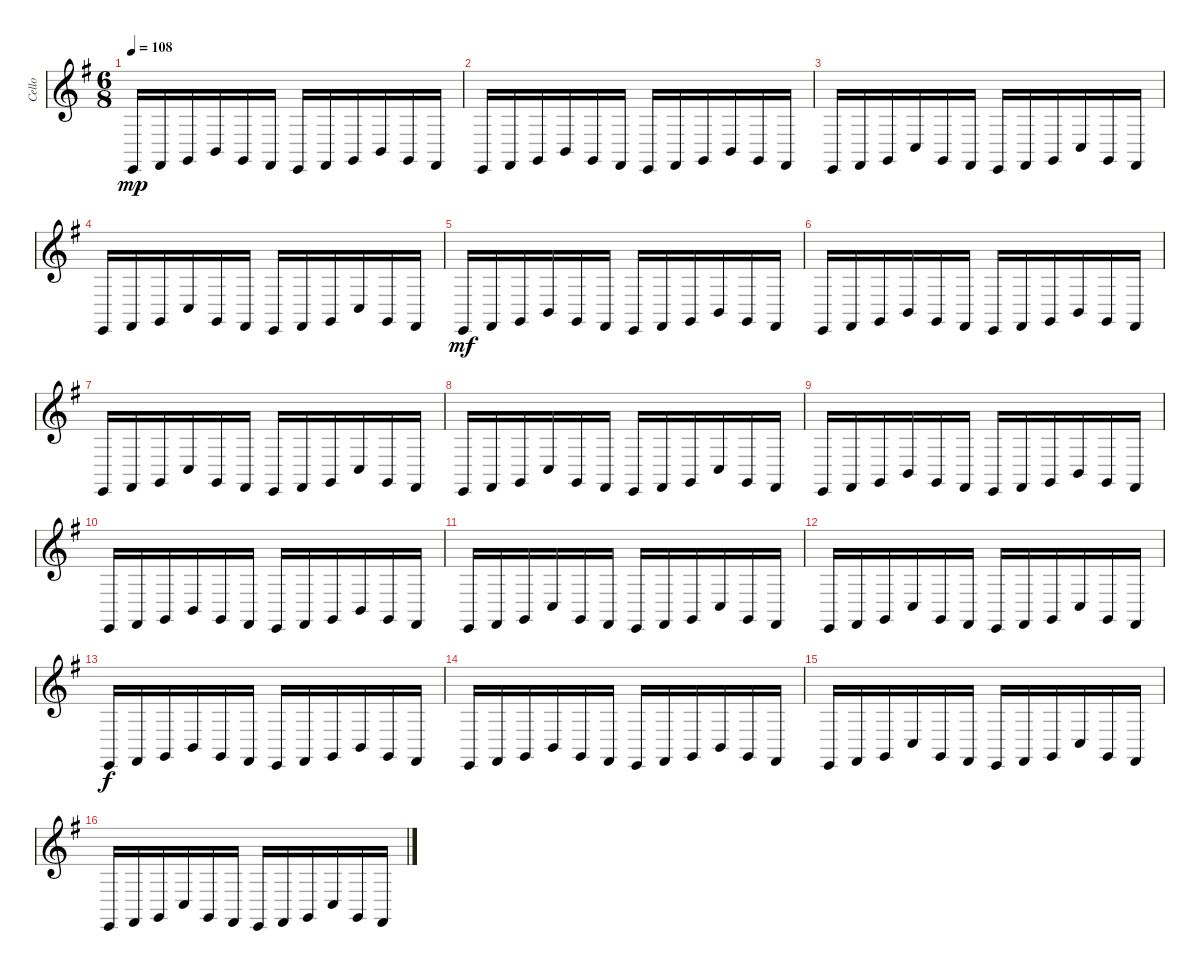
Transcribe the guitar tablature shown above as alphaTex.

\track ("Cello" "Cello") {instrument stringensemble1}
\staff {score}
\tuning (A3 D3 G2 C2) {hide}
\ts (6 8)
\tempo 108
\clef g2
\ks eminor
4.4.16{dy mp} 6.4.16 7.4.16 4.3.16 7.4.16 6.4.16 4.4.16 6.4.16 7.4.16 4.3.16 7.4.16 6.4.16 |
4.4.16 6.4.16 7.4.16 4.3.16 7.4.16 6.4.16 4.4.16 6.4.16 7.4.16 4.3.16 7.4.16 6.4.16 |
4.4.16 6.4.16 7.4.16 5.3.16 7.4.16 6.4.16 4.4.16 6.4.16 7.4.16 5.3.16 7.4.16 6.4.16 |
4.4.16 6.4.16 7.4.16 5.3.16 7.4.16 6.4.16 4.4.16 6.4.16 7.4.16 5.3.16 7.4.16 6.4.16 |
4.4.16{dy mf} 6.4.16 7.4.16 4.3.16 7.4.16 6.4.16 4.4.16 6.4.16 7.4.16 4.3.16 7.4.16 6.4.16 |
4.4.16 6.4.16 7.4.16 4.3.16 7.4.16 6.4.16 4.4.16 6.4.16 7.4.16 4.3.16 7.4.16 6.4.16 |
4.4.16 6.4.16 7.4.16 5.3.16 7.4.16 6.4.16 4.4.16 6.4.16 7.4.16 5.3.16 7.4.16 6.4.16 |
4.4.16 6.4.16 7.4.16 5.3.16 7.4.16 6.4.16 4.4.16 6.4.16 7.4.16 5.3.16 7.4.16 6.4.16 |
4.4.16 6.4.16 7.4.16 4.3.16 7.4.16 6.4.16 4.4.16 6.4.16 7.4.16 4.3.16 7.4.16 6.4.16 |
4.4.16 6.4.16 7.4.16 4.3.16 7.4.16 6.4.16 4.4.16 6.4.16 7.4.16 4.3.16 7.4.16 6.4.16 |
4.4.16 6.4.16 7.4.16 5.3.16 7.4.16 6.4.16 4.4.16 6.4.16 7.4.16 5.3.16 7.4.16 6.4.16 |
4.4.16 6.4.16 7.4.16 5.3.16 7.4.16 6.4.16 4.4.16 6.4.16 7.4.16 5.3.16 7.4.16 6.4.16 |
4.4.16{dy f} 6.4.16 7.4.16 4.3.16 7.4.16 6.4.16 4.4.16 6.4.16 7.4.16 4.3.16 7.4.16 6.4.16 |
4.4.16 6.4.16 7.4.16 4.3.16 7.4.16 6.4.16 4.4.16 6.4.16 7.4.16 4.3.16 7.4.16 6.4.16 |
4.4.16 6.4.16 7.4.16 5.3.16 7.4.16 6.4.16 4.4.16 6.4.16 7.4.16 5.3.16 7.4.16 6.4.16 |
4.4.16 6.4.16 7.4.16 5.3.16 7.4.16 6.4.16 4.4.16 6.4.16 7.4.16 5.3.16 7.4.16 6.4.16
